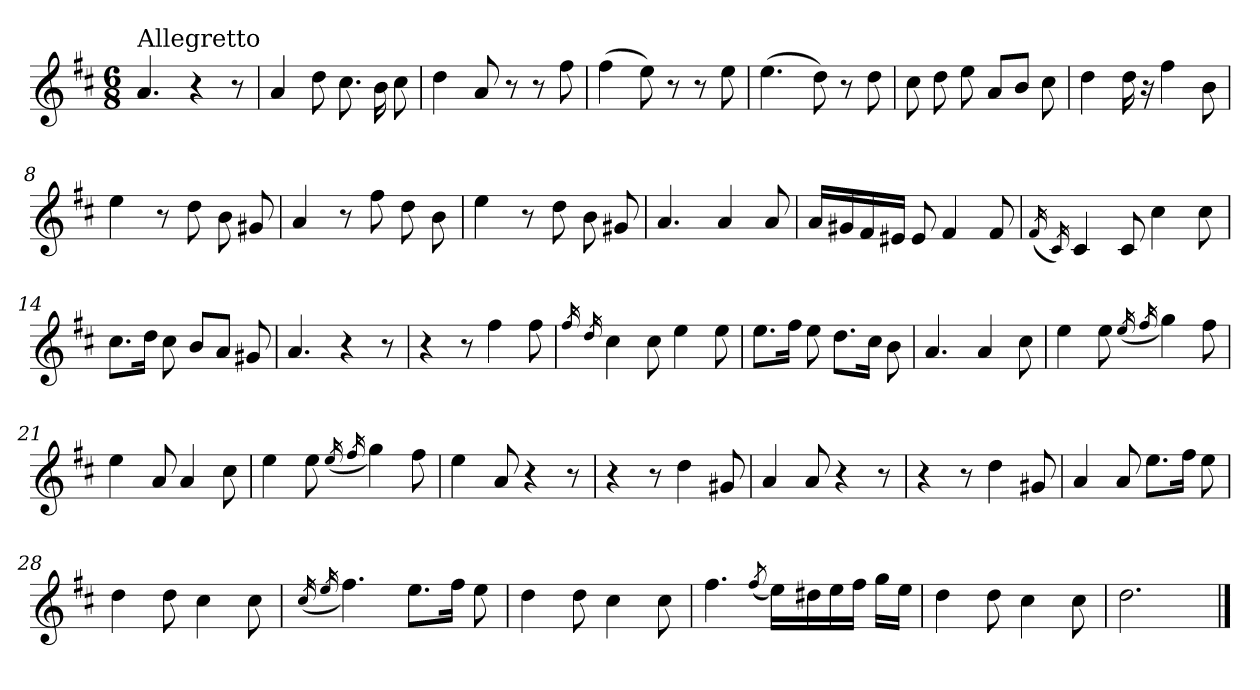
**kern
*part1
*staff1
*clefG2
*k[f#c#]
*D:
*M6/8
=1
!LO:TX:a:t=Allegretto
4.a/
4r
8r
=2
4a/
8dd\
8.cc#\
16b\
8cc#\
=3
4dd\
8a/
8r
8r
8ff#\
=4
(>4ff#\
8ee\)
8r
8r
8ee\
=5
(>4.ee\
8dd\)
8r
8dd\
=6
8cc#\
8dd\
8ee\
8a/L
8b/J
8cc#\
!!LO:LB:g=z
=7
4dd\
16dd\
16r
4ff#\
8b\
=8
4ee\
8r
8dd\
8b\
8g#X/
=9
4a/
8r
8ff#\
8dd\
8b\
=10
4ee\
8r
8dd\
8b\
8g#X/
=11
4.a/
4a/
8a/
=12
16a/LL
16g#X/
16f#/
16e#X/JJ
8e#/
4f#/
8f#/
!!LO:LB:g=z
=13
(<16qf#/
16qc#/)
4c#/
8c#/
4cc#\
8cc#\
=14
8.cc#\L
16dd\Jk
8cc#\
8b/L
8a/J
8g#X/
=15
4.a/
4r
8r
=16
4r
8r
4ff#\
8ff#\
=17
16qff#/
16qdd/
4cc#\
8cc#\
4ee\
8ee\
=18
8.ee\L
16ff#\Jk
8ee\
8.dd\L
16cc#\Jk
8b\
!!LO:LB:g=z
=19
4.a/
4a/
8cc#\
=20
4ee\
8ee\
(<16qee/
16qff#/
4gg\)
8ff#\
=21
4ee\
8a/
4a/
8cc#\
=22
4ee\
8ee\
(<16qee/
16qff#/
4gg\)
8ff#\
=23
4ee\
8a/
4r
8r
=24
4r
8r
4dd\
8g#X/
=25
4a/
8a/
4r
8r
!!LO:LB:g=z
=26
4r
8r
4dd\
8g#X/
=27
4a/
8a/
8.ee\L
16ff#\Jk
8ee\
=28
4dd\
8dd\
4cc#\
8cc#\
=29
(<16qcc#/
16qee/
4.ff#\)
8.ee\L
16ff#\Jk
8ee\
=30
4dd\
8dd\
4cc#\
8cc#\
=31
4.ff#\
(<8qff#/
16ee\LL)
16dd#X\
16ee\
16ff#\JJ
16gg\LL
16ee\JJ
!!LO:LB:g=z
=32
4dd\
8dd\
4cc#\
8cc#\
=33
2.dd\
==
*-
